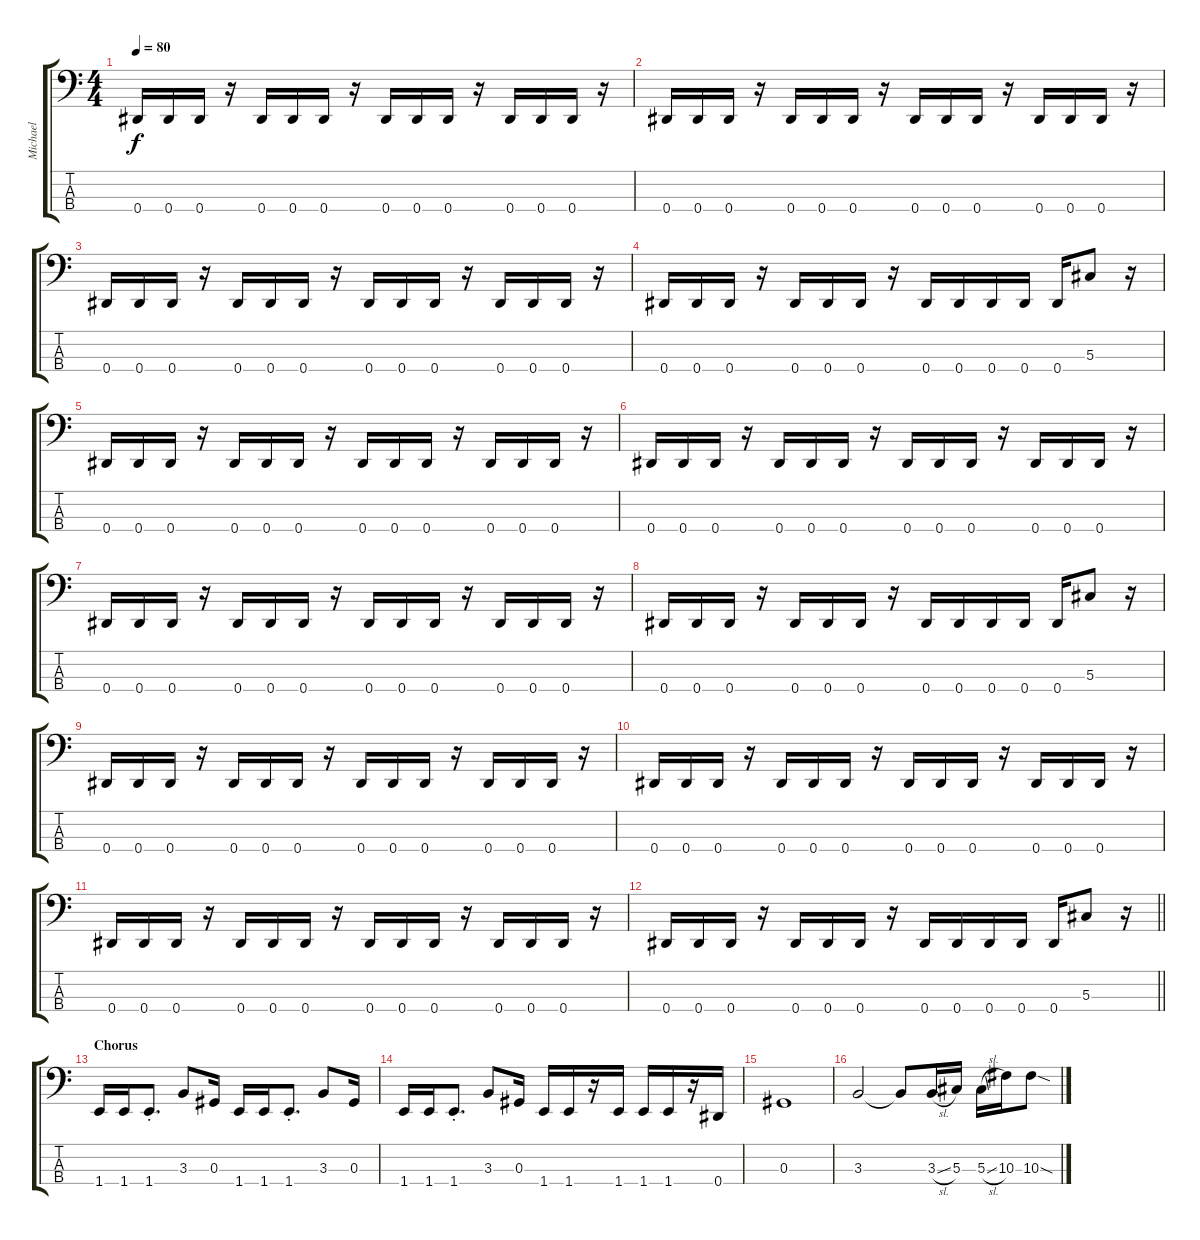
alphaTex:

\track ("Michael" "Michael") {instrument electricbassfinger}
\staff {score tabs}
\tuning (Gb2 Db2 Ab1 Eb1) {hide}
\ts (4 4)
\tempo 80
\clef f4
\ks c
0.4.16{dy f} 0.4.16 0.4.16 r.16 0.4.16 0.4.16 0.4.16 r.16 0.4.16 0.4.16 0.4.16 r.16 0.4.16 0.4.16 0.4.16 r.16 |
0.4.16 0.4.16 0.4.16 r.16 0.4.16 0.4.16 0.4.16 r.16 0.4.16 0.4.16 0.4.16 r.16 0.4.16 0.4.16 0.4.16 r.16 |
0.4.16 0.4.16 0.4.16 r.16 0.4.16 0.4.16 0.4.16 r.16 0.4.16 0.4.16 0.4.16 r.16 0.4.16 0.4.16 0.4.16 r.16 |
0.4.16 0.4.16 0.4.16 r.16 0.4.16 0.4.16 0.4.16 r.16 0.4.16 0.4.16 0.4.16 0.4.16 0.4.16 5.3.8 r.16 |
0.4.16 0.4.16 0.4.16 r.16 0.4.16 0.4.16 0.4.16 r.16 0.4.16 0.4.16 0.4.16 r.16 0.4.16 0.4.16 0.4.16 r.16 |
0.4.16 0.4.16 0.4.16 r.16 0.4.16 0.4.16 0.4.16 r.16 0.4.16 0.4.16 0.4.16 r.16 0.4.16 0.4.16 0.4.16 r.16 |
0.4.16 0.4.16 0.4.16 r.16 0.4.16 0.4.16 0.4.16 r.16 0.4.16 0.4.16 0.4.16 r.16 0.4.16 0.4.16 0.4.16 r.16 |
0.4.16 0.4.16 0.4.16 r.16 0.4.16 0.4.16 0.4.16 r.16 0.4.16 0.4.16 0.4.16 0.4.16 0.4.16 5.3.8 r.16 |
0.4.16 0.4.16 0.4.16 r.16 0.4.16 0.4.16 0.4.16 r.16 0.4.16 0.4.16 0.4.16 r.16 0.4.16 0.4.16 0.4.16 r.16 |
0.4.16 0.4.16 0.4.16 r.16 0.4.16 0.4.16 0.4.16 r.16 0.4.16 0.4.16 0.4.16 r.16 0.4.16 0.4.16 0.4.16 r.16 |
0.4.16 0.4.16 0.4.16 r.16 0.4.16 0.4.16 0.4.16 r.16 0.4.16 0.4.16 0.4.16 r.16 0.4.16 0.4.16 0.4.16 r.16 |
\barLineRight lightlight
0.4.16 0.4.16 0.4.16 r.16 0.4.16 0.4.16 0.4.16 r.16 0.4.16 0.4.16 0.4.16 0.4.16 0.4.16 5.3.8 r.16 |
\section ("" "Chorus")
1.4.16 1.4.16 1.4{st}.8{d} 3.3.8 0.3.16 1.4.16 1.4.16 1.4{st}.8{d} 3.3.8 0.3.16 |
1.4.16 1.4.16 1.4{st}.8{d} 3.3.8 0.3.16 1.4.16 1.4.16 r.16 1.4.16 1.4.16 1.4.16 r.16 0.4.16 |
0.3.1 |
3.3.2 3.3{t}.8 3.3{sl}.16 5.3.16 5.3{sl}.16 10.3.16 10.3{sod}.8
